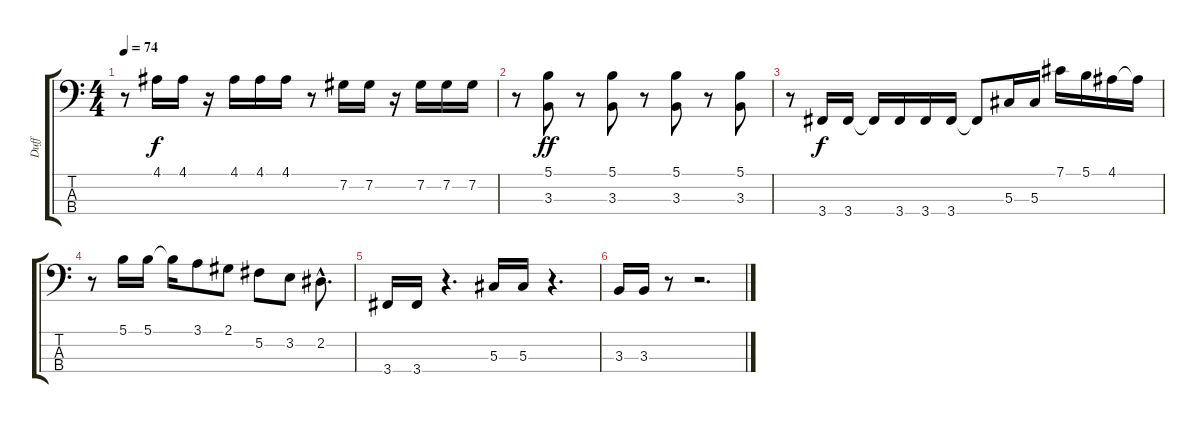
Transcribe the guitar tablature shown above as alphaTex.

\track ("Duff" "Duff") {instrument electricbasspick}
\staff {score tabs}
\tuning (Gb2 Db2 Ab1 Eb1) {hide}
\ts (4 4)
\tempo 74
\clef f4
\ks c
r.8{dy f} 4.1.16 4.1.16 r.16 4.1.16 4.1.16 4.1.16 r.8 7.2.16 7.2.16 r.16 7.2.16 7.2.16 7.2.16 |
r.8 (5.1 3.3).8{dy ff} r.8 (5.1 3.3).8 r.8 (5.1 3.3).8 r.8 (5.1 3.3).8 |
r.8 3.4.16{dy f} 3.4.16 3.4{t}.16 3.4.16 3.4.16 3.4.16 3.4{t}.8 5.3.16 5.3.16 7.1.16 5.1.16 4.1.16 4.1{t}.16 |
r.8 5.1.16 5.1.16 5.1{t}.16 3.1.8 2.1.8 5.2.8 3.2.8 2.2{hac}.8{d} |
3.4.16 3.4.16 r.4{d} 5.3.16 5.3.16 r.4{d} |
3.3.16 3.3.16 r.8 r.2{d}
